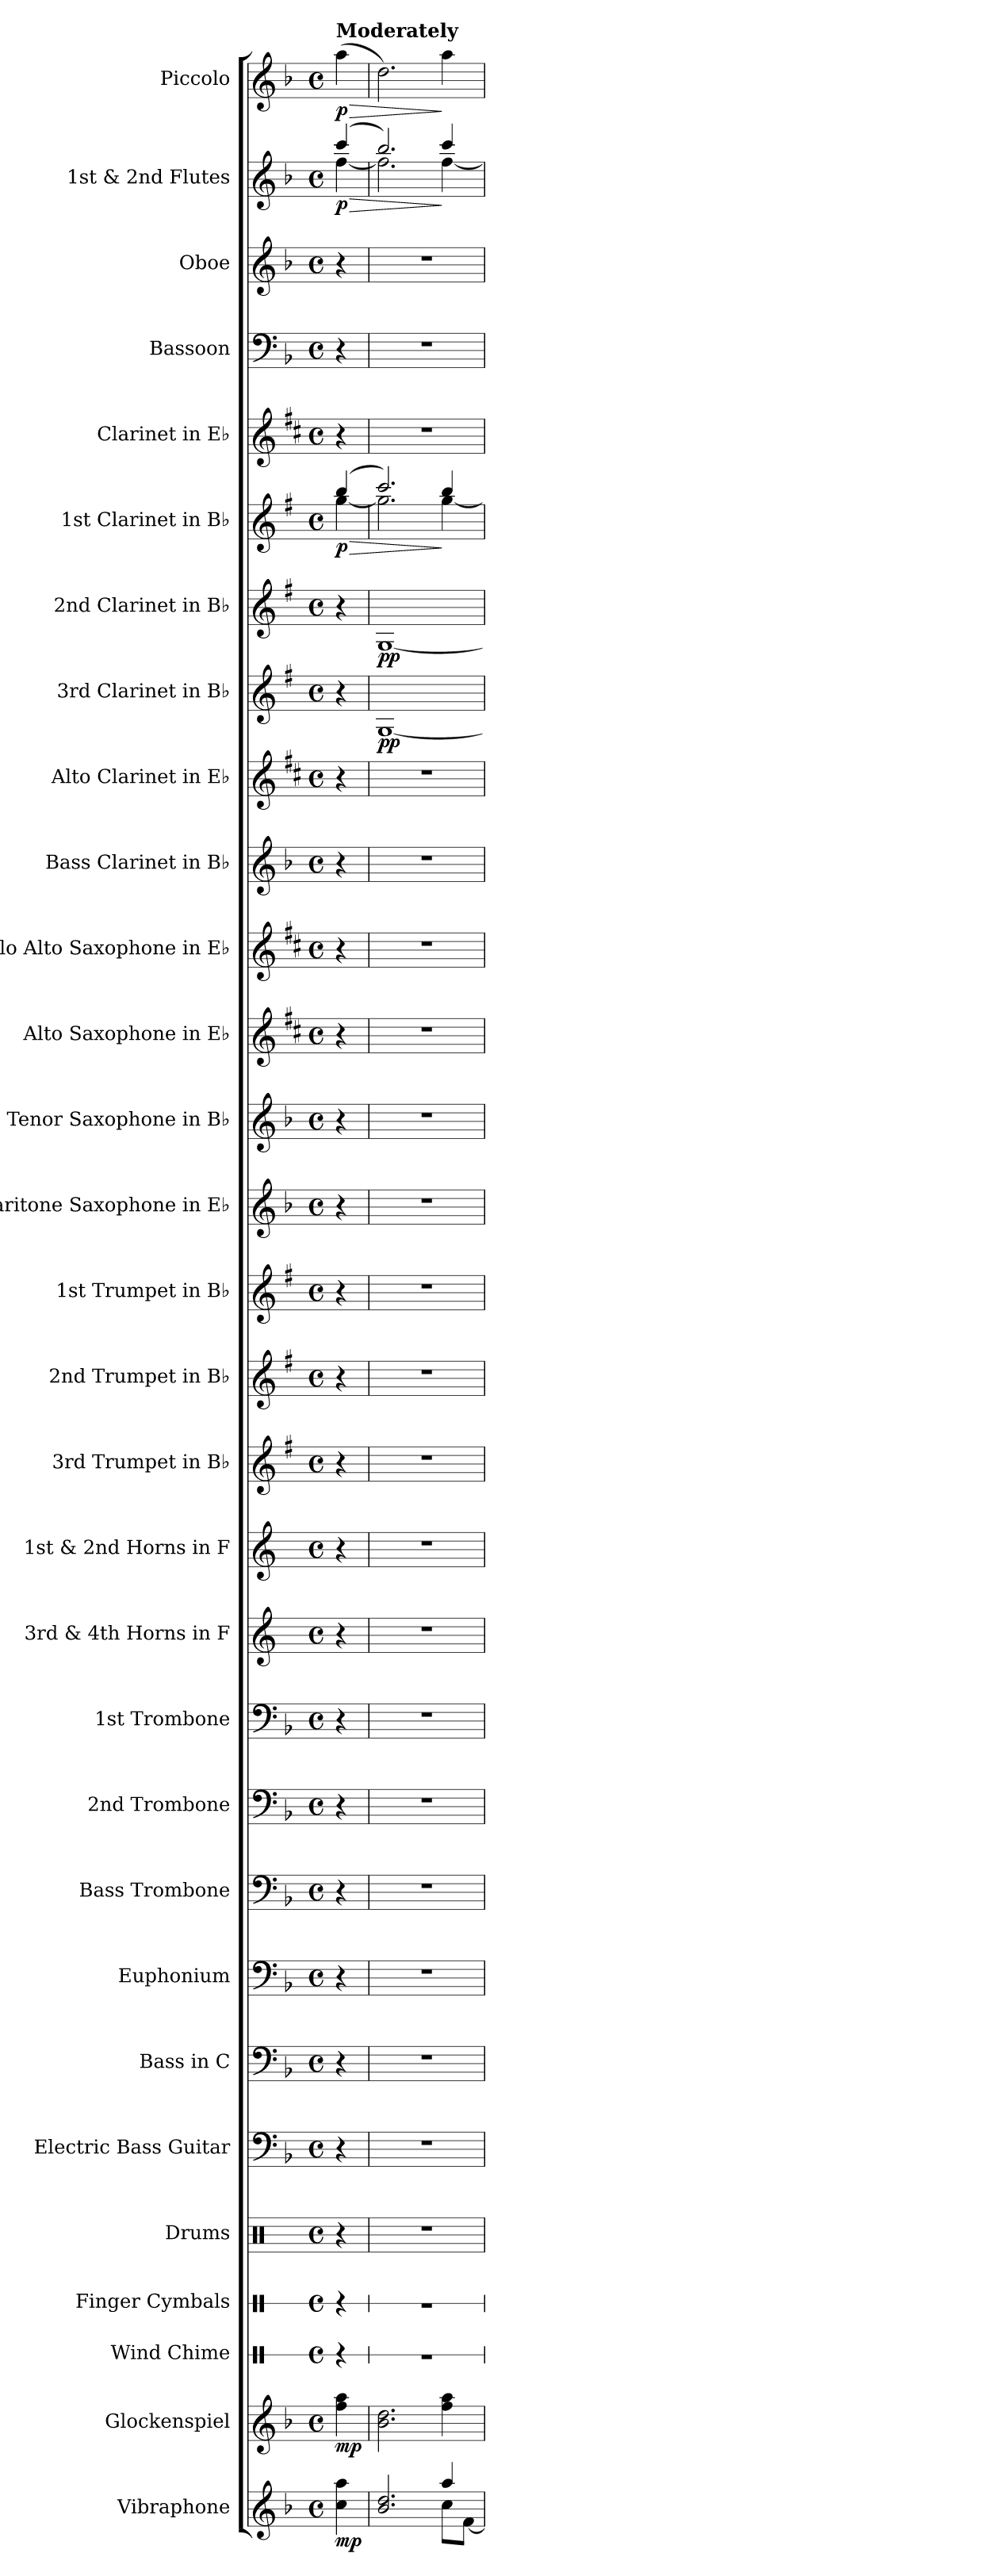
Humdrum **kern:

**kern	**dynam	**kern	**dynam	**kern	**kern	**kern	**kern	**kern	**kern	**kern	**kern	**kern	**kern	**kern	**kern	**kern	**kern	**kern	**kern	**kern	**kern	**kern	**kern	**kern	**dynam	**kern	**dynam	**kern	**dynam	**kern	**kern	**kern	**kern	**dynam	**kern	**dynam
*part30	*part30	*part29	*part29	*part28	*part27	*part26	*part25	*part24	*part23	*part22	*part21	*part20	*part19	*part18	*part17	*part16	*part15	*part14	*part13	*part12	*part11	*part10	*part9	*part8	*part8	*part7	*part7	*part6	*part6	*part5	*part4	*part3	*part2	*part2	*part1	*part1
*staff30	*staff30	*staff29	*staff29	*staff28	*staff27	*staff26	*staff25	*staff24	*staff23	*staff22	*staff21	*staff20	*staff19	*staff18	*staff17	*staff16	*staff15	*staff14	*staff13	*staff12	*staff11	*staff10	*staff9	*staff8	*staff8	*staff7	*staff7	*staff6	*staff6	*staff5	*staff4	*staff3	*staff2	*staff2	*staff1	*staff1
*I"Vibraphone	*	*I"Glockenspiel	*	*I"Wind Chime	*I"Finger Cymbals	*I"Drums	*I"Electric Bass Guitar	*I"Bass in C	*I"Euphonium	*I"Bass Trombone	*I"2nd Trombone	*I"1st Trombone	*I"3rd &amp; 4th Horns in F	*I"1st &amp; 2nd Horns in F	*I"3rd Trumpet in B♭	*I"2nd Trumpet in B♭	*I"1st Trumpet in B♭	*I"Baritone Saxophone in E♭	*I"Tenor Saxophone in B♭	*I"Alto  Saxophone in E♭	*I"Solo Alto Saxophone in E♭	*I"Bass Clarinet in B♭	*I"Alto Clarinet in E♭	*I"3rd Clarinet in B♭	*	*I"2nd Clarinet in B♭	*	*I"1st Clarinet in B♭	*	*I"Clarinet in E♭	*I"Bassoon	*I"Oboe	*I"1st &amp; 2nd Flutes	*	*I"Piccolo	*
*I'Vib.	*	*I'Glock.	*	*I'W.Chime	*I'F.Cymb.	*I'Drs.	*I'E.Bass.	*I'Bass	*I'Euph.	*I'B.Trb.	*I'2 Trb.	*I'1 Trb.	*I'3&amp;4 Hrns.	*I'1&amp;2 Hrns.	*I'3 Trp.	*I'2 Trp.	*I'1 Trp.	*I'B.Sax.	*I'T.Sax.	*I'A.Sax.	*I'Solo A.Sax.	*I'B.Cl.	*I'A.Cl.	*I'3 Cl.	*	*I'2 Cl.	*	*I'1 Cl.	*	*	*I'Bsn.	*I'Ob.	*I'1&amp;2 Fls.	*	*I'Picc.	*
*	*	*	*	*stria1	*stria1	*	*	*	*	*	*	*	*	*	*	*	*	*	*	*	*	*	*	*	*	*	*	*	*	*	*	*	*	*	*	*
*clefG2	*	*clefG2	*	*clefX	*clefX	*clefX	*clefF4	*clefF4	*clefF4	*clefF4	*clefF4	*clefF4	*clefG2	*clefG2	*clefG2	*clefG2	*clefG2	*clefG2	*clefG2	*clefG2	*clefG2	*clefG2	*clefG2	*clefG2	*	*clefG2	*	*clefG2	*	*clefG2	*clefF4	*clefG2	*clefG2	*	*clefG2	*
*	*	*ITrd-14c-24	*	*	*	*	*ITrd7c12	*	*	*	*	*	*ITrd4c7	*ITrd4c7	*ITrd1c2	*ITrd1c2	*ITrd1c2	*ITrd12c21	*ITrd8c14	*ITrd5c9	*ITrd5c9	*ITrd8c14	*ITrd5c9	*ITrd1c2	*	*ITrd1c2	*	*ITrd1c2	*	*ITrd-2c-3	*	*	*	*	*ITrd-7c-12	*
*k[b-]	*	*k[b-]	*	*k[]	*k[]	*k[]	*k[b-]	*k[b-]	*k[b-]	*k[b-]	*k[b-]	*k[b-]	*k[b-]	*k[b-]	*k[b-]	*k[b-]	*k[b-]	*k[b-]	*k[b-]	*k[b-]	*k[b-]	*k[b-]	*k[b-]	*k[b-]	*	*k[b-]	*	*k[b-]	*	*k[b-]	*k[b-]	*k[b-]	*k[b-]	*	*k[b-]	*
*M4/4	*	*M4/4	*	*M4/4	*M4/4	*M4/4	*M4/4	*M4/4	*M4/4	*M4/4	*M4/4	*M4/4	*M4/4	*M4/4	*M4/4	*M4/4	*M4/4	*M4/4	*M4/4	*M4/4	*M4/4	*M4/4	*M4/4	*M4/4	*	*M4/4	*	*M4/4	*	*M4/4	*M4/4	*M4/4	*M4/4	*	*M4/4	*
*met(c)	*	*met(c)	*	*met(c)	*met(c)	*met(c)	*met(c)	*met(c)	*met(c)	*met(c)	*met(c)	*met(c)	*met(c)	*met(c)	*met(c)	*met(c)	*met(c)	*met(c)	*met(c)	*met(c)	*met(c)	*met(c)	*met(c)	*met(c)	*	*met(c)	*	*met(c)	*	*met(c)	*met(c)	*met(c)	*met(c)	*	*met(c)	*
=1	=1	=1	=1	=1	=1	=1	=1	=1	=1	=1	=1	=1	=1	=1	=1	=1	=1	=1	=1	=1	=1	=1	=1	=1	=1	=1	=1	=1	=1	=1	=1	=1	=1	=1	=1	=1
!	!	!	!	!	!	!	!	!	!	!	!	!	!	!	!	!	!	!	!	!	!	!	!	!	!	!	!	!	!	!	!	!	!	!	!LO:TX:a:B:t=Moderately	!
!	!LO:DY:b	!	!LO:DY:b	!	!	!	!	!	!	!	!	!	!	!	!	!	!	!	!	!	!	!	!	!	!	!	!	!	!LO:HP:b	!	!	!	!	!LO:HP:b	!	!LO:HP:b
*	*	*	*	*	*	*	*	*	*	*	*	*	*	*	*	*	*	*	*	*	*	*	*	*	*	*	*	*^	*	*	*	*	*^	*	*	*
!	!	!	!	!	!	!	!	!	!	!	!	!	!	!	!	!	!	!	!	!	!	!	!	!	!	!	!	!	!	!LO:DY:n=1:b	!	!	!	!	!	!LO:DY:n=1:b	!	!LO:DY:n=1:b
4cc\ 4aa\	mp	4ffff\ 4aaaa\	mp	4r	4r	4r	4r	4r	4r	4r	4r	4r	4r	4r	4r	4r	4r	4r	4r	4r	4r	4r	4r	4r	.	4r	.	(4aa/	[4ff\	> p	4r	4r	4r	(4ccc/	[4ff\	> p	(4aaa\	> p
=2	=2	=2	=2	=2	=2	=2	=2	=2	=2	=2	=2	=2	=2	=2	=2	=2	=2	=2	=2	=2	=2	=2	=2	=2	=2	=2	=2	=2	=2	=2	=2	=2	=2	=2	=2	=2	=2	=2
*^	*	*	*	*	*	*	*	*	*	*	*	*	*	*	*	*	*	*	*	*	*	*	*	*	*	*	*	*	*	*	*	*	*	*	*	*	*	*
!	!	!	!	!	!	!	!	!	!	!	!	!	!	!	!	!	!	!	!	!	!	!	!	!	!	!LO:DY:b	!	!LO:DY:b	!	!	!	!	!	!	!	!	!	!	!
2.b-/ 2.dd/	2.ryy	.	2.bbb-\ 2.dddd\	.	1r	1r	1r	1r	1r	1r	1r	1r	1r	1r	1r	1r	1r	1r	1r	1r	1r	1r	1r	1r	[1F	pp	[1F	pp	2.bb-/)	2.ff\]	.	1r	1r	1r	2.bb-/)	2.ff\]	.	2.ddd\)	.
4aa/	8cc\L	.	4ffff\ 4aaaa\	.	.	.	.	.	.	.	.	.	.	.	.	.	.	.	.	.	.	.	.	.	.	.	.	.	4aa/	[4ff\	]	.	.	.	4ccc/	[4ff\	]	4aaa\	]
.	[8f\J	.	.	.	.	.	.	.	.	.	.	.	.	.	.	.	.	.	.	.	.	.	.	.	.	.	.	.	.	.	.	.	.	.	.	.	.	.	.
*v	*v	*	*	*	*	*	*	*	*	*	*	*	*	*	*	*	*	*	*	*	*	*	*	*	*	*	*	*	*v	*v	*	*	*	*	*v	*v	*	*	*
=	=	=	=	=	=	=	=	=	=	=	=	=	=	=	=	=	=	=	=	=	=	=	=	=	=	=	=	=	=	=	=	=	=	=	=	=
*-	*-	*-	*-	*-	*-	*-	*-	*-	*-	*-	*-	*-	*-	*-	*-	*-	*-	*-	*-	*-	*-	*-	*-	*-	*-	*-	*-	*-	*-	*-	*-	*-	*-	*-	*-	*-
